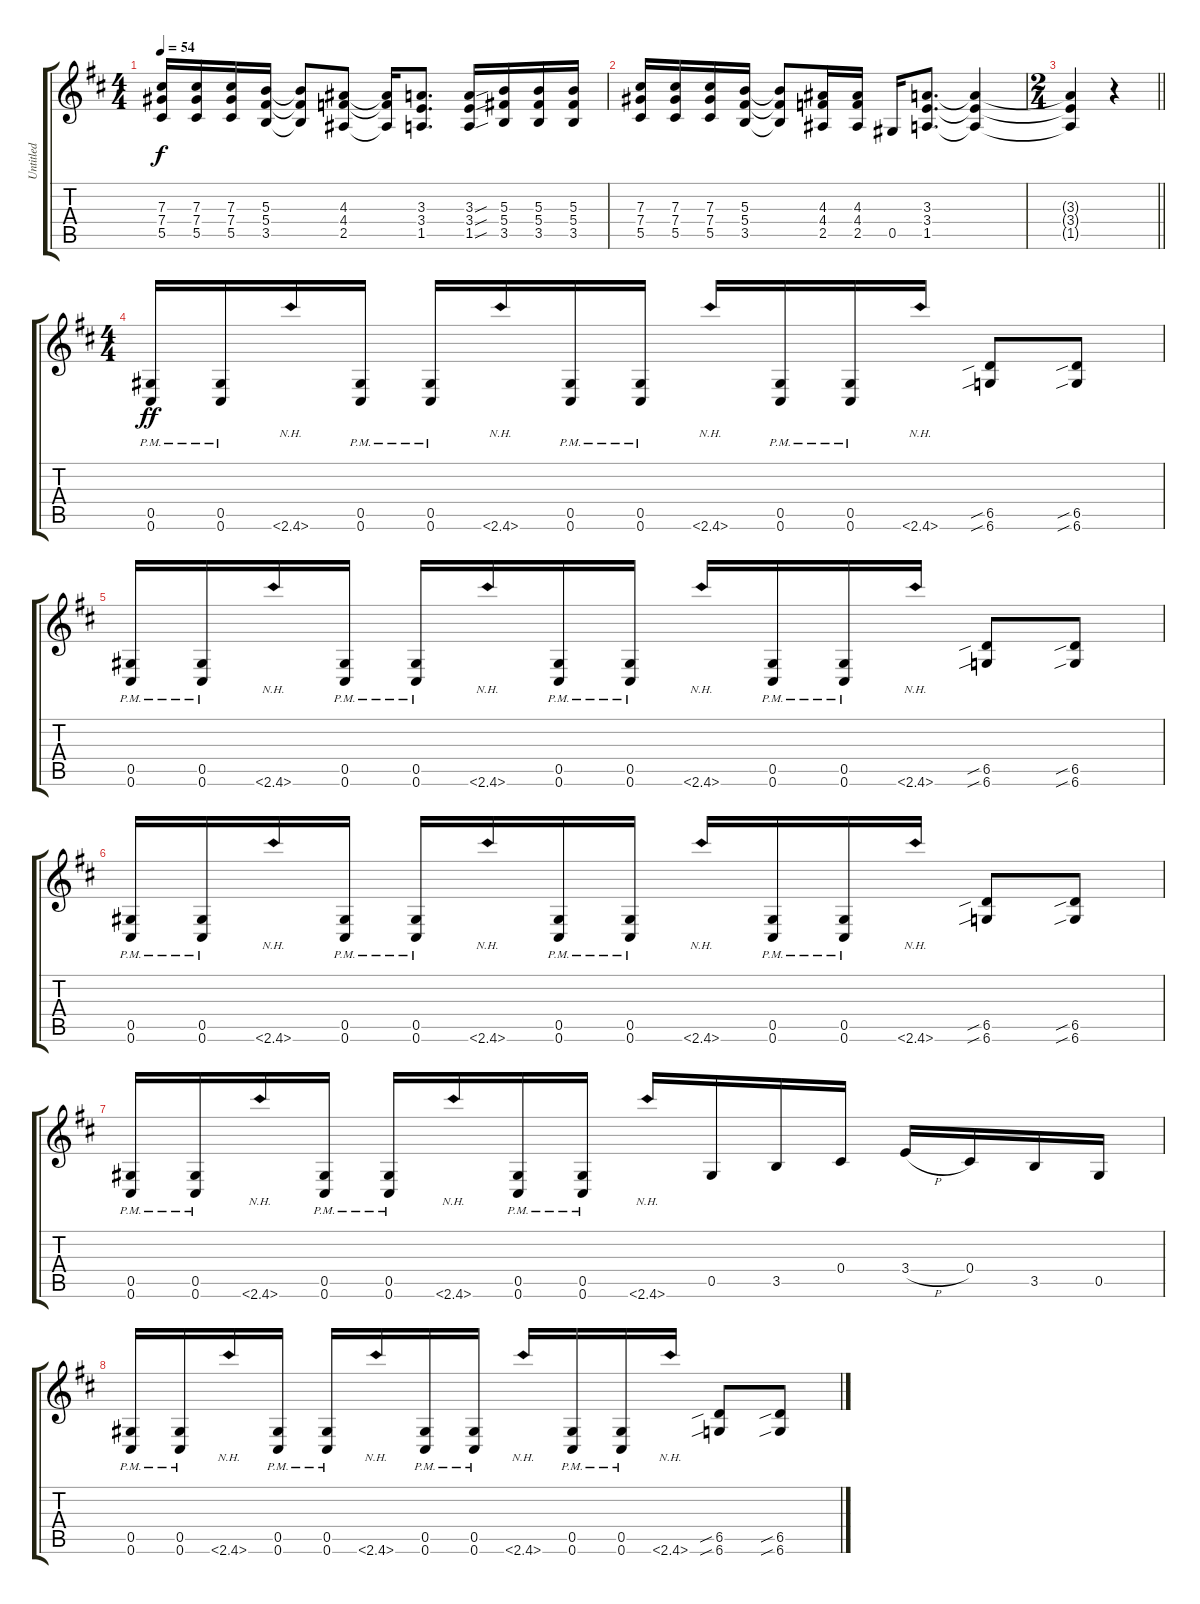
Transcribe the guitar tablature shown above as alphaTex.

\track ("Untitled" "Untitled") {instrument distortionguitar}
\staff {score tabs}
\tuning (Eb4 Bb3 Gb3 Db3 Ab2 Db2) {hide}
\ts (4 4)
\tempo 54
\clef g2
\ks d
(7.3 7.4 5.5).16{dy f} (7.3 7.4 5.5).16 (7.3 7.4 5.5).16 (5.3 5.4 3.5).16 (5.3{t} 5.4{t} 3.5{t}).8 (4.3 4.4 2.5).8 (4.3{t} 4.4{t} 2.5{t}).16 (3.3 3.4 1.5).8{d} (3.3{sou} 3.4{sou} 1.5{sou}).16 (5.3 5.4 3.5).16 (5.3 5.4 3.5).16 (5.3 5.4 3.5).16 |
(7.3 7.4 5.5).16 (7.3 7.4 5.5).16 (7.3 7.4 5.5).16 (5.3 5.4 3.5).16 (5.3{t} 5.4{t} 3.5{t}).8 (4.3 4.4 2.5).16 (4.3 4.4 2.5).16 0.5.16 (3.3 3.4 1.5).8{d} (3.3{t} 3.4{t} 1.5{t}).4 |
\ts (2 4)
\barLineRight lightlight
(3.3{t} 3.4{t} 1.5{t}).4 r.4 |
\ts (4 4)
(0.5{pm} 0.6{pm}).16{dy ff} (0.5{pm} 0.6{pm}).16 2.6{nh}.16 (0.5{pm} 0.6{pm}).16 (0.5{pm} 0.6{pm}).16 2.6{nh}.16 (0.5{pm} 0.6{pm}).16 (0.5{pm} 0.6{pm}).16 2.6{nh}.16 (0.5{pm} 0.6{pm}).16 (0.5{pm} 0.6{pm}).16 2.6{nh}.16 (6.5{sib} 6.6{sib}).8 (6.5{sib} 6.6{sib}).8 |
(0.5{pm} 0.6{pm}).16 (0.5{pm} 0.6{pm}).16 2.6{nh}.16 (0.5{pm} 0.6{pm}).16 (0.5{pm} 0.6{pm}).16 2.6{nh}.16 (0.5{pm} 0.6{pm}).16 (0.5{pm} 0.6{pm}).16 2.6{nh}.16 (0.5{pm} 0.6{pm}).16 (0.5{pm} 0.6{pm}).16 2.6{nh}.16 (6.5{sib} 6.6{sib}).8 (6.5{sib} 6.6{sib}).8 |
(0.5{pm} 0.6{pm}).16 (0.5{pm} 0.6{pm}).16 2.6{nh}.16 (0.5{pm} 0.6{pm}).16 (0.5{pm} 0.6{pm}).16 2.6{nh}.16 (0.5{pm} 0.6{pm}).16 (0.5{pm} 0.6{pm}).16 2.6{nh}.16 (0.5{pm} 0.6{pm}).16 (0.5{pm} 0.6{pm}).16 2.6{nh}.16 (6.5{sib} 6.6{sib}).8 (6.5{sib} 6.6{sib}).8 |
(0.5{pm} 0.6{pm}).16 (0.5{pm} 0.6{pm}).16 2.6{nh}.16 (0.5{pm} 0.6{pm}).16 (0.5{pm} 0.6{pm}).16 2.6{nh}.16 (0.5{pm} 0.6{pm}).16 (0.5{pm} 0.6{pm}).16 2.6{nh}.16 0.5.16 3.5.16 0.4.16 3.4{h}.16 0.4.16 3.5.16 0.5.16 |
(0.5{pm} 0.6{pm}).16 (0.5{pm} 0.6{pm}).16 2.6{nh}.16 (0.5{pm} 0.6{pm}).16 (0.5{pm} 0.6{pm}).16 2.6{nh}.16 (0.5{pm} 0.6{pm}).16 (0.5{pm} 0.6{pm}).16 2.6{nh}.16 (0.5{pm} 0.6{pm}).16 (0.5{pm} 0.6{pm}).16 2.6{nh}.16 (6.5{sib} 6.6{sib}).8 (6.5{sib} 6.6{sib}).8
